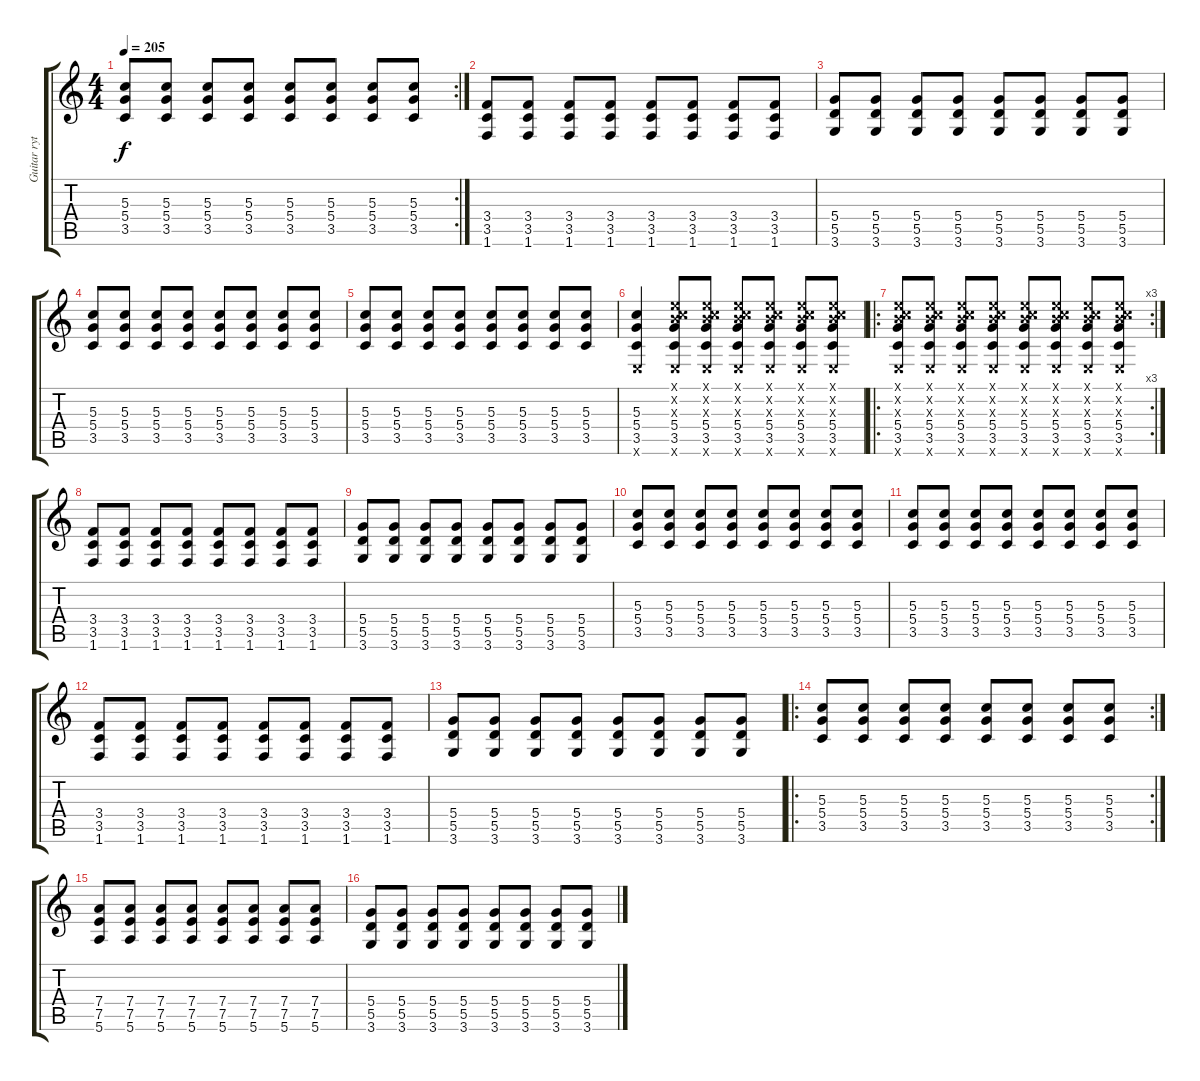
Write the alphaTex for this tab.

\track ("Guitar rythm " "Guitar ryt") {instrument overdrivenguitar}
\staff {score tabs}
\tuning (E4 B3 G3 D3 A2 E2) {hide}
\rc 2
\ts (4 4)
\tempo 205
\clef g2
\ks c
(5.3 5.4 3.5).8{dy f} (5.3 5.4 3.5).8 (5.3 5.4 3.5).8 (5.3 5.4 3.5).8 (5.3 5.4 3.5).8 (5.3 5.4 3.5).8 (5.3 5.4 3.5).8 (5.3 5.4 3.5).8 |
(3.4 3.5 1.6).8 (3.4 3.5 1.6).8 (3.4 3.5 1.6).8 (3.4 3.5 1.6).8 (3.4 3.5 1.6).8 (3.4 3.5 1.6).8 (3.4 3.5 1.6).8 (3.4 3.5 1.6).8 |
(5.4 5.5 3.6).8 (5.4 5.5 3.6).8 (5.4 5.5 3.6).8 (5.4 5.5 3.6).8 (5.4 5.5 3.6).8 (5.4 5.5 3.6).8 (5.4 5.5 3.6).8 (5.4 5.5 3.6).8 |
(5.3 5.4 3.5).8 (5.3 5.4 3.5).8 (5.3 5.4 3.5).8 (5.3 5.4 3.5).8 (5.3 5.4 3.5).8 (5.3 5.4 3.5).8 (5.3 5.4 3.5).8 (5.3 5.4 3.5).8 |
(5.3 5.4 3.5).8 (5.3 5.4 3.5).8 (5.3 5.4 3.5).8 (5.3 5.4 3.5).8 (5.3 5.4 3.5).8 (5.3 5.4 3.5).8 (5.3 5.4 3.5).8 (5.3 5.4 3.5).8 |
(5.3 5.4 3.5 0.6{x}).4 (0.1{x} 0.2{x} 5.3{x} 5.4 3.5 0.6{x}).8 (0.1{x} 0.2{x} 5.3{x} 5.4 3.5 0.6{x}).8 (0.1{x} 0.2{x} 5.3{x} 5.4 3.5 0.6{x}).8 (0.1{x} 0.2{x} 5.3{x} 5.4 3.5 0.6{x}).8 (0.1{x} 0.2{x} 5.3{x} 5.4 3.5 0.6{x}).8 (0.1{x} 0.2{x} 5.3{x} 5.4 3.5 0.6{x}).8 |
\ro
\rc 3
(0.1{x} 0.2{x} 5.3{x} 5.4 3.5 0.6{x}).8 (0.1{x} 0.2{x} 5.3{x} 5.4 3.5 0.6{x}).8 (0.1{x} 0.2{x} 5.3{x} 5.4 3.5 0.6{x}).8 (0.1{x} 0.2{x} 5.3{x} 5.4 3.5 0.6{x}).8 (0.1{x} 0.2{x} 5.3{x} 5.4 3.5 0.6{x}).8 (0.1{x} 0.2{x} 5.3{x} 5.4 3.5 0.6{x}).8 (0.1{x} 0.2{x} 5.3{x} 5.4 3.5 0.6{x}).8 (0.1{x} 0.2{x} 5.3{x} 5.4 3.5 0.6{x}).8 |
(3.4 3.5 1.6).8 (3.4 3.5 1.6).8 (3.4 3.5 1.6).8 (3.4 3.5 1.6).8 (3.4 3.5 1.6).8 (3.4 3.5 1.6).8 (3.4 3.5 1.6).8 (3.4 3.5 1.6).8 |
(5.4 5.5 3.6).8 (5.4 5.5 3.6).8 (5.4 5.5 3.6).8 (5.4 5.5 3.6).8 (5.4 5.5 3.6).8 (5.4 5.5 3.6).8 (5.4 5.5 3.6).8 (5.4 5.5 3.6).8 |
(5.3 5.4 3.5).8 (5.3 5.4 3.5).8 (5.3 5.4 3.5).8 (5.3 5.4 3.5).8 (5.3 5.4 3.5).8 (5.3 5.4 3.5).8 (5.3 5.4 3.5).8 (5.3 5.4 3.5).8 |
(5.3 5.4 3.5).8 (5.3 5.4 3.5).8 (5.3 5.4 3.5).8 (5.3 5.4 3.5).8 (5.3 5.4 3.5).8 (5.3 5.4 3.5).8 (5.3 5.4 3.5).8 (5.3 5.4 3.5).8 |
(3.4 3.5 1.6).8 (3.4 3.5 1.6).8 (3.4 3.5 1.6).8 (3.4 3.5 1.6).8 (3.4 3.5 1.6).8 (3.4 3.5 1.6).8 (3.4 3.5 1.6).8 (3.4 3.5 1.6).8 |
(5.4 5.5 3.6).8 (5.4 5.5 3.6).8 (5.4 5.5 3.6).8 (5.4 5.5 3.6).8 (5.4 5.5 3.6).8 (5.4 5.5 3.6).8 (5.4 5.5 3.6).8 (5.4 5.5 3.6).8 |
\ro
\rc 2
(5.3 5.4 3.5).8 (5.3 5.4 3.5).8 (5.3 5.4 3.5).8 (5.3 5.4 3.5).8 (5.3 5.4 3.5).8 (5.3 5.4 3.5).8 (5.3 5.4 3.5).8 (5.3 5.4 3.5).8 |
(7.4 7.5 5.6).8 (7.4 7.5 5.6).8 (7.4 7.5 5.6).8 (7.4 7.5 5.6).8 (7.4 7.5 5.6).8 (7.4 7.5 5.6).8 (7.4 7.5 5.6).8 (7.4 7.5 5.6).8 |
(5.4 5.5 3.6).8 (5.4 5.5 3.6).8 (5.4 5.5 3.6).8 (5.4 5.5 3.6).8 (5.4 5.5 3.6).8 (5.4 5.5 3.6).8 (5.4 5.5 3.6).8 (5.4 5.5 3.6).8
